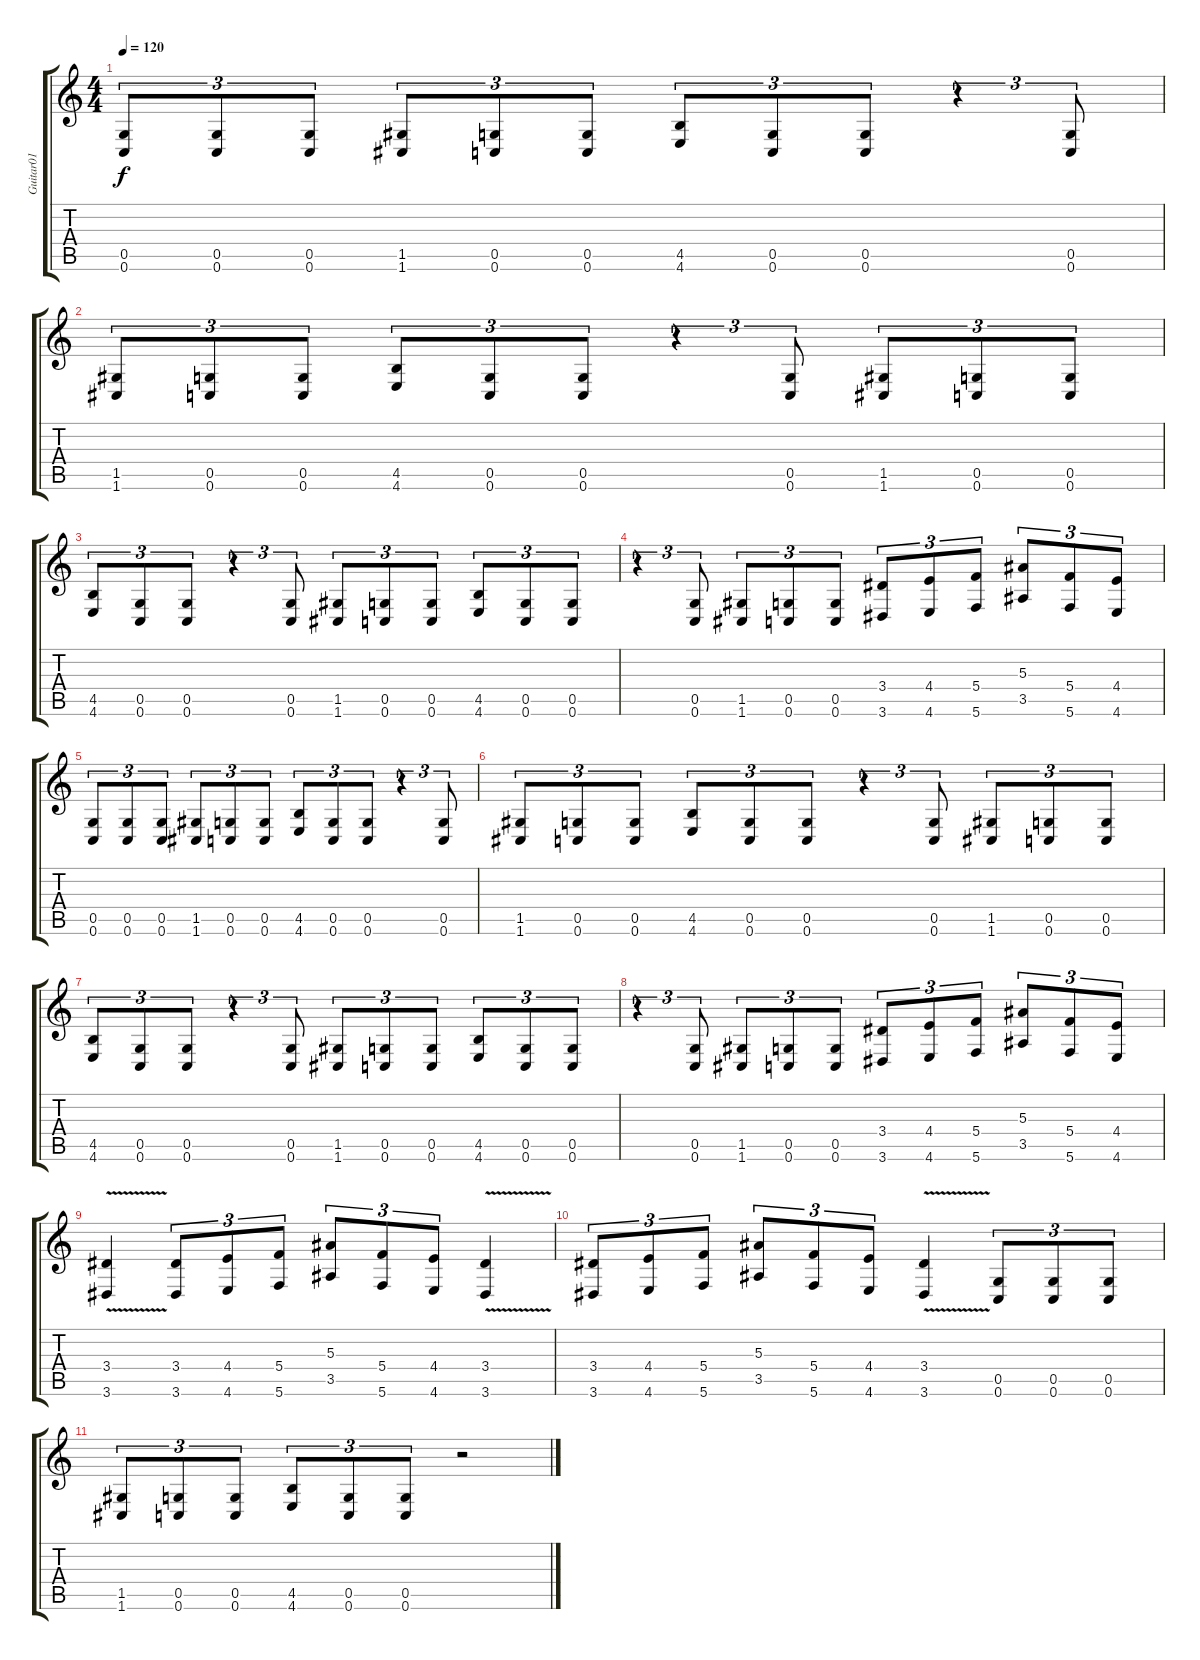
\track ("Guitar01" "Guitar01") {instrument overdrivenguitar}
\staff {score tabs}
\tuning (D4 A3 F3 C3 G2 C2) {hide}
\ts (4 4)
\tempo 120
\clef g2
\ks c
(0.5 0.6).8{tu (3 2) dy f} (0.5 0.6).8{tu (3 2)} (0.5 0.6).8{tu (3 2)} (1.5 1.6).8{tu (3 2)} (0.5 0.6).8{tu (3 2)} (0.5 0.6).8{tu (3 2)} (4.5 4.6).8{tu (3 2)} (0.5 0.6).8{tu (3 2)} (0.5 0.6).8{tu (3 2)} r.4{tu (3 2)} (0.5 0.6).8{tu (3 2)} |
(1.5 1.6).8{tu (3 2)} (0.5 0.6).8{tu (3 2)} (0.5 0.6).8{tu (3 2)} (4.5 4.6).8{tu (3 2)} (0.5 0.6).8{tu (3 2)} (0.5 0.6).8{tu (3 2)} r.4{tu (3 2)} (0.5 0.6).8{tu (3 2)} (1.5 1.6).8{tu (3 2)} (0.5 0.6).8{tu (3 2)} (0.5 0.6).8{tu (3 2)} |
(4.5 4.6).8{tu (3 2)} (0.5 0.6).8{tu (3 2)} (0.5 0.6).8{tu (3 2)} r.4{tu (3 2)} (0.5 0.6).8{tu (3 2)} (1.5 1.6).8{tu (3 2)} (0.5 0.6).8{tu (3 2)} (0.5 0.6).8{tu (3 2)} (4.5 4.6).8{tu (3 2)} (0.5 0.6).8{tu (3 2)} (0.5 0.6).8{tu (3 2)} |
r.4{tu (3 2)} (0.5 0.6).8{tu (3 2)} (1.5 1.6).8{tu (3 2)} (0.5 0.6).8{tu (3 2)} (0.5 0.6).8{tu (3 2)} (3.4 3.6).8{tu (3 2)} (4.4 4.6).8{tu (3 2)} (5.4 5.6).8{tu (3 2)} (5.3 3.5).8{tu (3 2)} (5.4 5.6).8{tu (3 2)} (4.4 4.6).8{tu (3 2)} |
(0.5 0.6).8{tu (3 2)} (0.5 0.6).8{tu (3 2)} (0.5 0.6).8{tu (3 2)} (1.5 1.6).8{tu (3 2)} (0.5 0.6).8{tu (3 2)} (0.5 0.6).8{tu (3 2)} (4.5 4.6).8{tu (3 2)} (0.5 0.6).8{tu (3 2)} (0.5 0.6).8{tu (3 2)} r.4{tu (3 2)} (0.5 0.6).8{tu (3 2)} |
(1.5 1.6).8{tu (3 2)} (0.5 0.6).8{tu (3 2)} (0.5 0.6).8{tu (3 2)} (4.5 4.6).8{tu (3 2)} (0.5 0.6).8{tu (3 2)} (0.5 0.6).8{tu (3 2)} r.4{tu (3 2)} (0.5 0.6).8{tu (3 2)} (1.5 1.6).8{tu (3 2)} (0.5 0.6).8{tu (3 2)} (0.5 0.6).8{tu (3 2)} |
(4.5 4.6).8{tu (3 2)} (0.5 0.6).8{tu (3 2)} (0.5 0.6).8{tu (3 2)} r.4{tu (3 2)} (0.5 0.6).8{tu (3 2)} (1.5 1.6).8{tu (3 2)} (0.5 0.6).8{tu (3 2)} (0.5 0.6).8{tu (3 2)} (4.5 4.6).8{tu (3 2)} (0.5 0.6).8{tu (3 2)} (0.5 0.6).8{tu (3 2)} |
r.4{tu (3 2)} (0.5 0.6).8{tu (3 2)} (1.5 1.6).8{tu (3 2)} (0.5 0.6).8{tu (3 2)} (0.5 0.6).8{tu (3 2)} (3.4 3.6).8{tu (3 2)} (4.4 4.6).8{tu (3 2)} (5.4 5.6).8{tu (3 2)} (5.3 3.5).8{tu (3 2)} (5.4 5.6).8{tu (3 2)} (4.4 4.6).8{tu (3 2)} |
(3.4{v} 3.6{v}).4 (3.4 3.6).8{tu (3 2)} (4.4 4.6).8{tu (3 2)} (5.4 5.6).8{tu (3 2)} (5.3 3.5).8{tu (3 2)} (5.4 5.6).8{tu (3 2)} (4.4 4.6).8{tu (3 2)} (3.4{v} 3.6{v}).4 |
(3.4 3.6).8{tu (3 2)} (4.4 4.6).8{tu (3 2)} (5.4 5.6).8{tu (3 2)} (5.3 3.5).8{tu (3 2)} (5.4 5.6).8{tu (3 2)} (4.4 4.6).8{tu (3 2)} (3.4{v} 3.6{v}).4 (0.5 0.6).8{tu (3 2)} (0.5 0.6).8{tu (3 2)} (0.5 0.6).8{tu (3 2)} |
(1.5 1.6).8{tu (3 2)} (0.5 0.6).8{tu (3 2)} (0.5 0.6).8{tu (3 2)} (4.5 4.6).8{tu (3 2)} (0.5 0.6).8{tu (3 2)} (0.5 0.6).8{tu (3 2)} r.2
